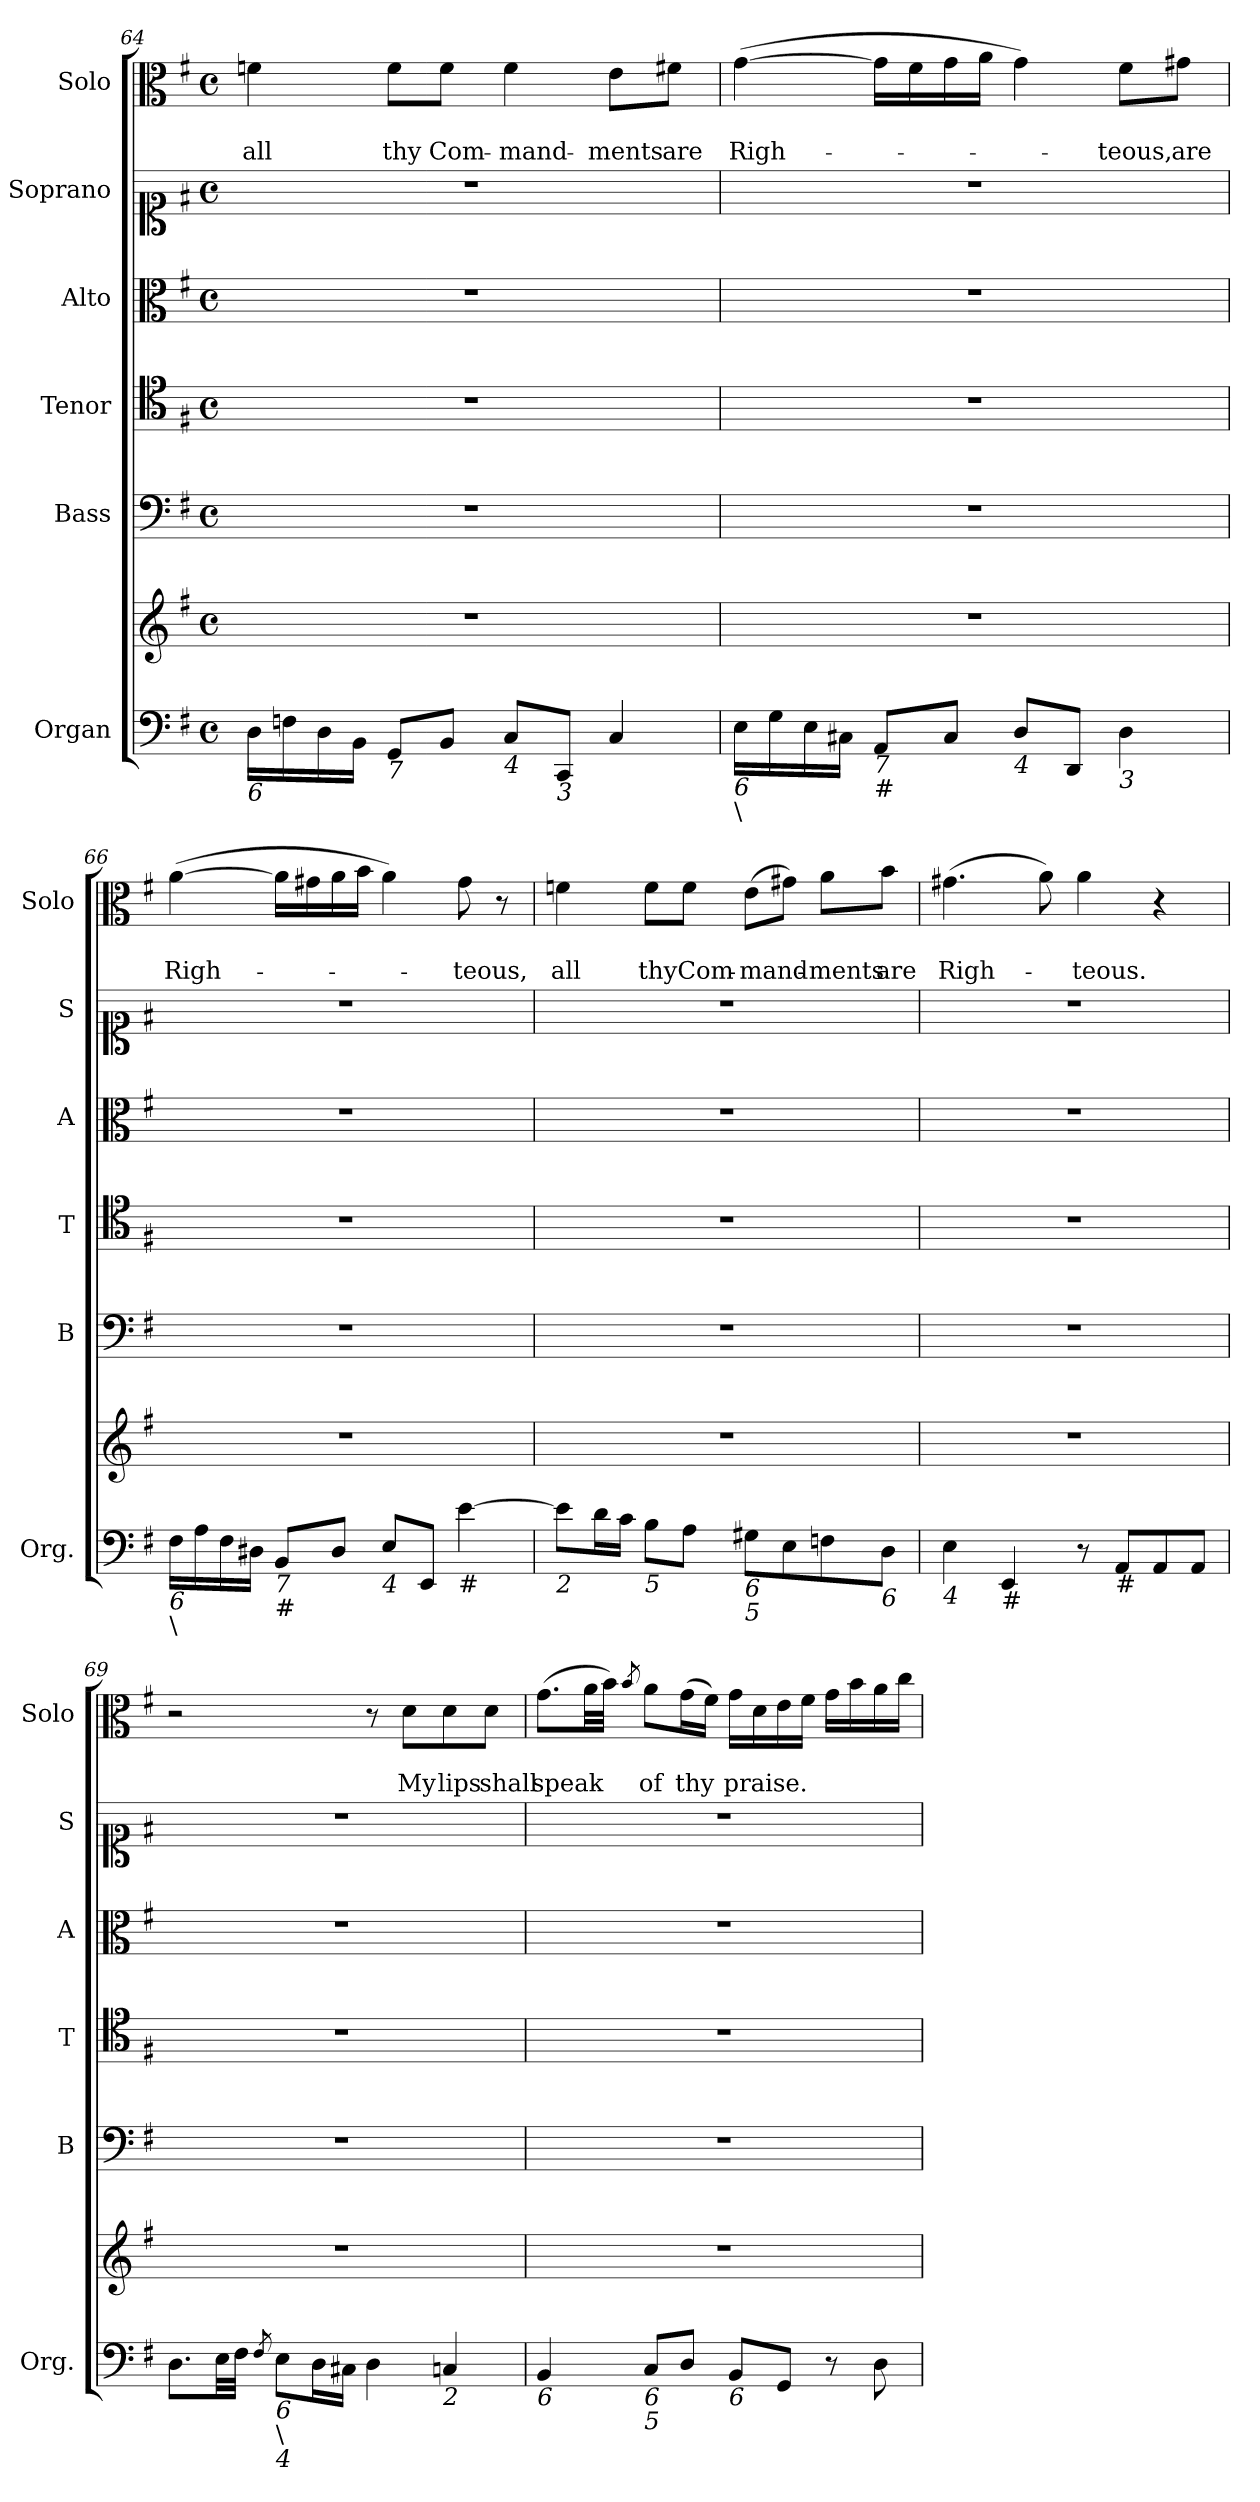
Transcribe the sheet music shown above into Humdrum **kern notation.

**kern	**kern	**kern	**kern	**kern	**kern	**kern	**text	**text
*part6	*part6	*part5	*part4	*part3	*part2	*part1	*part1	*part1
*staff7	*staff6	*staff5	*staff4	*staff3	*staff2	*staff1	*staff1	*staff1
*I"Organ	*	*I"Bass	*I"Tenor	*I"Alto	*I"Soprano	*I"Solo	*	*
*I'Org.	*	*I'B	*I'T	*I'A	*I'S	*I'Solo	*	*
*clefF4	*clefG2	*clefF4	*clefC4	*clefC3	*clefC1	*clefC3	*	*
*k[f#]	*k[f#]	*k[f#]	*k[f#]	*k[f#]	*k[f#]	*k[f#]	*	*
*e:	*e:	*e:	*e:	*e:	*e:	*e:	*	*
*M4/4	*M4/4	*M4/4	*M4/4	*M4/4	*M4/4	*M4/4	*	*
*met(c)	*met(c)	*met(c)	*met(c)	*met(c)	*met(c)	*met(c)	*	*
=64	=64	=64	=64	=64	=64	=64	=64	=64
!LO:TX:b:i:t=6	!	!	!	!	!	!	!	!
!	!	!	!	!	!	!	!	!LO:LY:b
16D\LL	1r	1r	1r	1r	1r	4fn\	.	all
16Fn\	.	.	.	.	.	.	.	.
16D\	.	.	.	.	.	.	.	.
16BB\JJ	.	.	.	.	.	.	.	.
!LO:TX:b:i:t=7	!	!	!	!	!	!	!	!
!	!	!	!	!	!	!	!	!LO:LY:b
8GG/L	.	.	.	.	.	8f\L	.	thy
!	!	!	!	!	!	!	!	!LO:LY:b
8BB/J	.	.	.	.	.	8f\J	.	Com-
!LO:TX:b:i:t=4	!	!	!	!	!	!	!	!
!	!	!	!	!	!	!	!	!LO:LY:b
8C/L	.	.	.	.	.	4f\	.	-mand-
!LO:TX:b:i:t=3	!	!	!	!	!	!	!	!
8CC/J	.	.	.	.	.	.	.	.
!	!	!	!	!	!	!	!	!LO:LY:b
4C/	.	.	.	.	.	8e\L	.	-ments
!	!	!	!	!	!	!	!	!LO:LY:b
.	.	.	.	.	.	8f#X\J	.	are
=65	=65	=65	=65	=65	=65	=65	=65	=65
!LO:TX:b:i:t=6	!	!	!	!	!	!	!	!
!LO:TX:b:t=\	!	!	!	!	!	!	!	!
!	!	!	!	!	!	!	!	!LO:LY:b
16E\LL	1r	1r	1r	1r	1r	(>[4g\	.	Righ-
16G\	.	.	.	.	.	.	.	.
16E\	.	.	.	.	.	.	.	.
16C#X\JJ	.	.	.	.	.	.	.	.
!LO:TX:b:i:t=7	!	!	!	!	!	!	!	!
!LO:TX:b:i:t=#	!	!	!	!	!	!	!	!
8AA/L	.	.	.	.	.	16g\LL]	.	.
.	.	.	.	.	.	16f#\	.	.
8C#/J	.	.	.	.	.	16g\	.	.
.	.	.	.	.	.	16a\JJ	.	.
!LO:TX:b:i:t=4	!	!	!	!	!	!	!	!
8D/L	.	.	.	.	.	4g\)	.	.
8DD/J	.	.	.	.	.	.	.	.
!LO:TX:b:i:t=3	!	!	!	!	!	!	!	!
!	!	!	!	!	!	!	!	!LO:LY:b
4D\	.	.	.	.	.	8f#\L	.	-teous,
!	!	!	!	!	!	!	!	!LO:LY:b
.	.	.	.	.	.	8g#X\J	.	are
!!LO:LB:g=z
=66	=66	=66	=66	=66	=66	=66	=66	=66
!LO:TX:b:i:t=6	!	!	!	!	!	!	!	!
!LO:TX:b:t=\	!	!	!	!	!	!	!	!
!	!	!	!	!	!	!	!	!LO:LY:b
16F#\LL	1r	1r	1r	1r	1r	(>[4a\	.	Righ-
16A\	.	.	.	.	.	.	.	.
16F#\	.	.	.	.	.	.	.	.
16D#X\JJ	.	.	.	.	.	.	.	.
!LO:TX:b:i:t=7	!	!	!	!	!	!	!	!
!LO:TX:b:i:t=#	!	!	!	!	!	!	!	!
8BB/L	.	.	.	.	.	16a\LL]	.	.
.	.	.	.	.	.	16g#X\	.	.
8D#/J	.	.	.	.	.	16a\	.	.
.	.	.	.	.	.	16b\JJ	.	.
!LO:TX:b:i:t=4	!	!	!	!	!	!	!	!
8E/L	.	.	.	.	.	4a\)	.	.
8EE/J	.	.	.	.	.	.	.	.
!LO:TX:b:i:t=#	!	!	!	!	!	!	!	!
!	!	!	!	!	!	!	!	!LO:LY:b
[4e\	.	.	.	.	.	8g#\	.	-teous,
.	.	.	.	.	.	8r	.	.
=67	=67	=67	=67	=67	=67	=67	=67	=67
!LO:TX:b:i:t=2	!	!	!	!	!	!	!	!
!	!	!	!	!	!	!	!	!LO:LY:b
8e\L]	1r	1r	1r	1r	1r	4fn\	.	all
16d\L	.	.	.	.	.	.	.	.
16c\JJ	.	.	.	.	.	.	.	.
!LO:TX:b:i:t=5	!	!	!	!	!	!	!	!
!	!	!	!	!	!	!	!	!LO:LY:b
8B\L	.	.	.	.	.	8f\L	.	thy
!	!	!	!	!	!	!	!	!LO:LY:b
8A\J	.	.	.	.	.	8f\J	.	Com-
!LO:TX:b:i:t=6	!	!	!	!	!	!	!	!
!LO:TX:b:i:t=5	!	!	!	!	!	!	!	!
!	!	!	!	!	!	!	!	!LO:LY:b
8G#X\L	.	.	.	.	.	(>8e\L	.	-mand-
8E\	.	.	.	.	.	8g#X\J)	.	.
!	!	!	!	!	!	!	!	!LO:LY:b
8Fn\	.	.	.	.	.	8a\L	.	-ments
!LO:TX:b:i:t=6	!	!	!	!	!	!	!	!
!	!	!	!	!	!	!	!	!LO:LY:b
8D\J	.	.	.	.	.	8b\J	.	are
=68	=68	=68	=68	=68	=68	=68	=68	=68
!LO:TX:b:i:t=4	!	!	!	!	!	!	!	!
!	!	!	!	!	!	!	!	!LO:LY:b
4E\	1r	1r	1r	1r	1r	(>4.g#X\	.	Righ-
!LO:TX:b:i:t=#	!	!	!	!	!	!	!	!
4EE/	.	.	.	.	.	.	.	.
.	.	.	.	.	.	8a\)	.	.
!	!	!	!	!	!	!	!	!LO:LY:b
8r	.	.	.	.	.	4a\	.	-teous.
!LO:TX:b:i:t=#	!	!	!	!	!	!	!	!
8AA/L	.	.	.	.	.	.	.	.
8AA/	.	.	.	.	.	4r	.	.
8AA/J	.	.	.	.	.	.	.	.
!!LO:PB:g=z
=69	=69	=69	=69	=69	=69	=69	=69	=69
8.D\L	1r	1r	1r	1r	1r	2r	.	.
32E\LL	.	.	.	.	.	.	.	.
32F#\JJJ	.	.	.	.	.	.	.	.
8qF#/	.	.	.	.	.	.	.	.
!LO:TX:b:i:t=6	!	!	!	!	!	!	!	!
!LO:TX:b:t=\	!	!	!	!	!	!	!	!
!LO:TX:b:i:t=4	!	!	!	!	!	!	!	!
8E\L	.	.	.	.	.	.	.	.
16D\L	.	.	.	.	.	.	.	.
16C#X\JJ	.	.	.	.	.	.	.	.
4D\	.	.	.	.	.	8r	.	.
!	!	!	!	!	!	!	!	!LO:LY:b
.	.	.	.	.	.	8d\L	.	My
!LO:TX:b:i:t=2	!	!	!	!	!	!	!	!
!	!	!	!	!	!	!	!	!LO:LY:b
4Cn/	.	.	.	.	.	8d\	.	lips
!	!	!	!	!	!	!	!	!LO:LY:b
.	.	.	.	.	.	8d\J	.	shall
=70	=70	=70	=70	=70	=70	=70	=70	=70
!LO:TX:b:i:t=6	!	!	!	!	!	!	!	!
!	!	!	!	!	!	!	!	!LO:LY:b
4BB/	1r	1r	1r	1r	1r	(>8.g\L	.	speak
.	.	.	.	.	.	32a\LL	.	.
.	.	.	.	.	.	32b\JJJ)	.	.
.	.	.	.	.	.	8qb/	.	.
!LO:TX:b:i:t=6	!	!	!	!	!	!	!	!
!LO:TX:b:i:t=5	!	!	!	!	!	!	!	!
!	!	!	!	!	!	!	!	!LO:LY:b
8C/L	.	.	.	.	.	8a\L	.	of
!	!	!	!	!	!	!	!	!LO:LY:b
8D/J	.	.	.	.	.	(>16g\L	.	thy
.	.	.	.	.	.	16f#\JJ)	.	.
!LO:TX:b:i:t=6	!	!	!	!	!	!	!	!
!	!	!	!	!	!	!	!	!LO:LY:b
8BB/L	.	.	.	.	.	16g\LL	.	praise.
.	.	.	.	.	.	16d\	.	.
8GG/J	.	.	.	.	.	16e\	.	.
.	.	.	.	.	.	16f#\JJ	.	.
8r	.	.	.	.	.	16g\LL	.	.
.	.	.	.	.	.	16b\	.	.
8D\	.	.	.	.	.	16a\	.	.
.	.	.	.	.	.	16cc\JJ	.	.
=	=	=	=	=	=	=	=	=
*-	*-	*-	*-	*-	*-	*-	*-	*-
